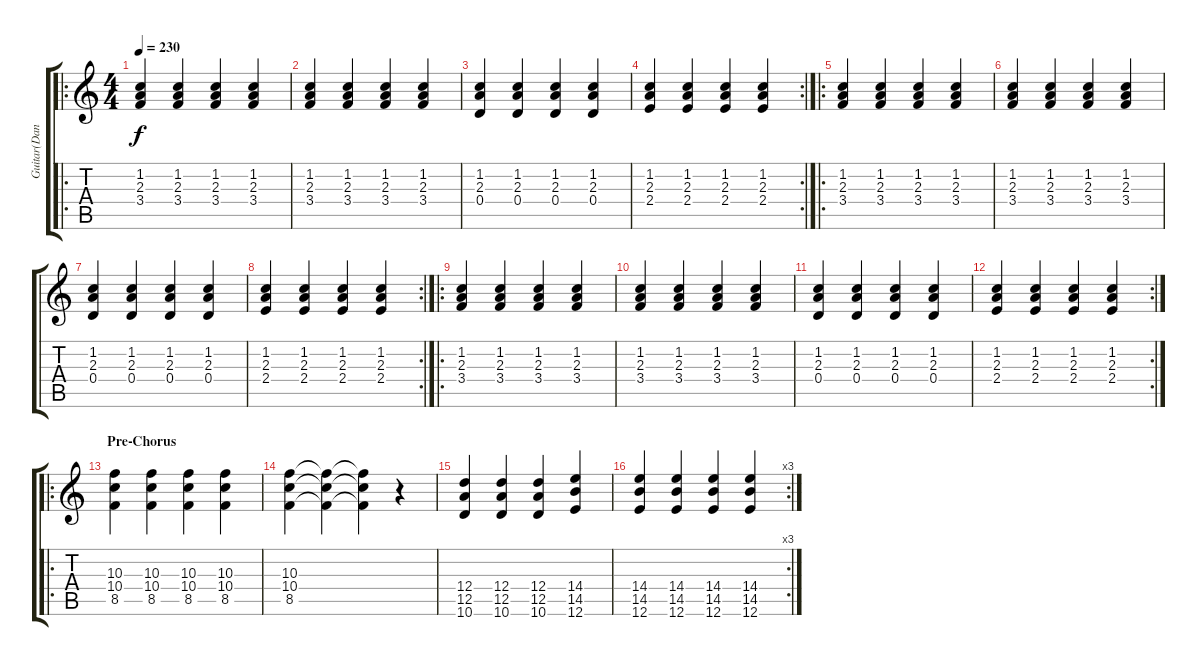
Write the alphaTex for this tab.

\track ("Guitar(Daniel)" "Guitar(Dan") {instrument overdrivenguitar}
\staff {score tabs}
\tuning (E4 B3 G3 D3 A2 E2) {hide}
\ro
\ts (4 4)
\tempo 230
\clef g2
\ks c
(1.2 2.3 3.4).4{dy f} (1.2 2.3 3.4).4 (1.2 2.3 3.4).4 (1.2 2.3 3.4).4 |
(1.2 2.3 3.4).4 (1.2 2.3 3.4).4 (1.2 2.3 3.4).4 (1.2 2.3 3.4).4 |
(1.2 2.3 0.4).4 (1.2 2.3 0.4).4 (1.2 2.3 0.4).4 (1.2 2.3 0.4).4 |
\rc 2
(1.2 2.3 2.4).4 (1.2 2.3 2.4).4 (1.2 2.3 2.4).4 (1.2 2.3 2.4).4 |
\ro
(1.2 2.3 3.4).4 (1.2 2.3 3.4).4 (1.2 2.3 3.4).4 (1.2 2.3 3.4).4 |
(1.2 2.3 3.4).4 (1.2 2.3 3.4).4 (1.2 2.3 3.4).4 (1.2 2.3 3.4).4 |
(1.2 2.3 0.4).4 (1.2 2.3 0.4).4 (1.2 2.3 0.4).4 (1.2 2.3 0.4).4 |
\rc 2
(1.2 2.3 2.4).4 (1.2 2.3 2.4).4 (1.2 2.3 2.4).4 (1.2 2.3 2.4).4 |
\ro
(1.2 2.3 3.4).4 (1.2 2.3 3.4).4 (1.2 2.3 3.4).4 (1.2 2.3 3.4).4 |
(1.2 2.3 3.4).4 (1.2 2.3 3.4).4 (1.2 2.3 3.4).4 (1.2 2.3 3.4).4 |
(1.2 2.3 0.4).4 (1.2 2.3 0.4).4 (1.2 2.3 0.4).4 (1.2 2.3 0.4).4 |
\rc 2
(1.2 2.3 2.4).4 (1.2 2.3 2.4).4 (1.2 2.3 2.4).4 (1.2 2.3 2.4).4 |
\ro
\section ("" "Pre-Chorus")
(10.3 10.4 8.5).4 (10.3 10.4 8.5).4 (10.3 10.4 8.5).4 (10.3 10.4 8.5).4 |
(10.3 10.4 8.5).4 (10.3{t} 10.4{t} 8.5{t}).4 (10.3{t} 10.4{t} 8.5{t}).4 r.4 |
(12.4 12.5 10.6).4 (12.4 12.5 10.6).4 (12.4 12.5 10.6).4 (14.4 14.5 12.6).4 |
\rc 3
(14.4 14.5 12.6).4 (14.4 14.5 12.6).4 (14.4 14.5 12.6).4 (14.4 14.5 12.6).4
